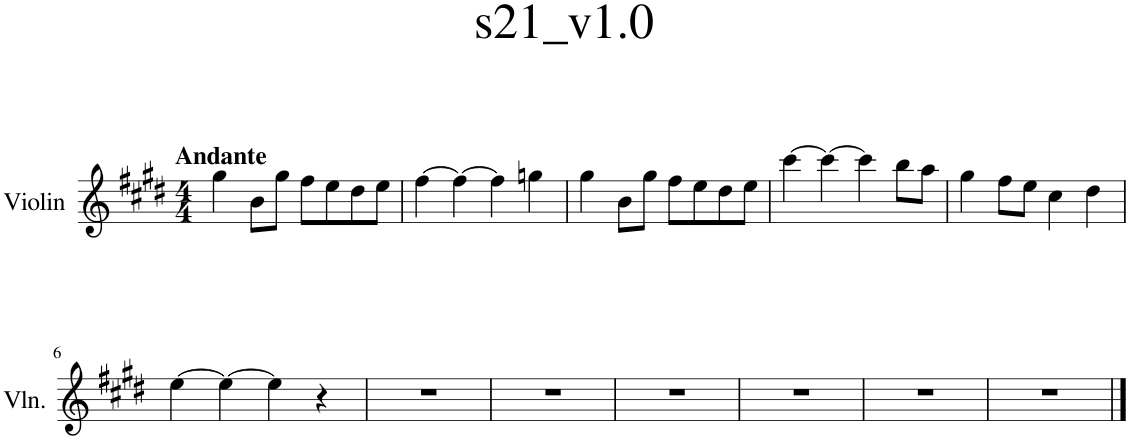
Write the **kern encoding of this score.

**kern
*part1
*staff1
*I"Violin
*I'Vln.
*clefG2
*k[f#c#g#d#]
*M4/4
=1
!LO:TX:a:B:t=Andante
4gg#\
8b\L
8gg#\J
8ff#\L
8ee\
8dd#\
8ee\J
=2
[4ff#\
4ff#\_
4ff#\]
4ggn\
=3
4gg#\
8b\L
8gg#\J
8ff#\L
8ee\
8dd#\
8ee\J
=4
[4ccc#\
4ccc#\_
4ccc#\]
8bb\L
8aa\J
=5
4gg#\
8ff#\L
8ee\J
4cc#\
4dd#\
!!LO:LB:g=z
=6
[4ee\
4ee\_
4ee\]
4r
=7
1r
=8
1r
=9
1r
=10
1r
=11
1r
=12
1r
==
*-
